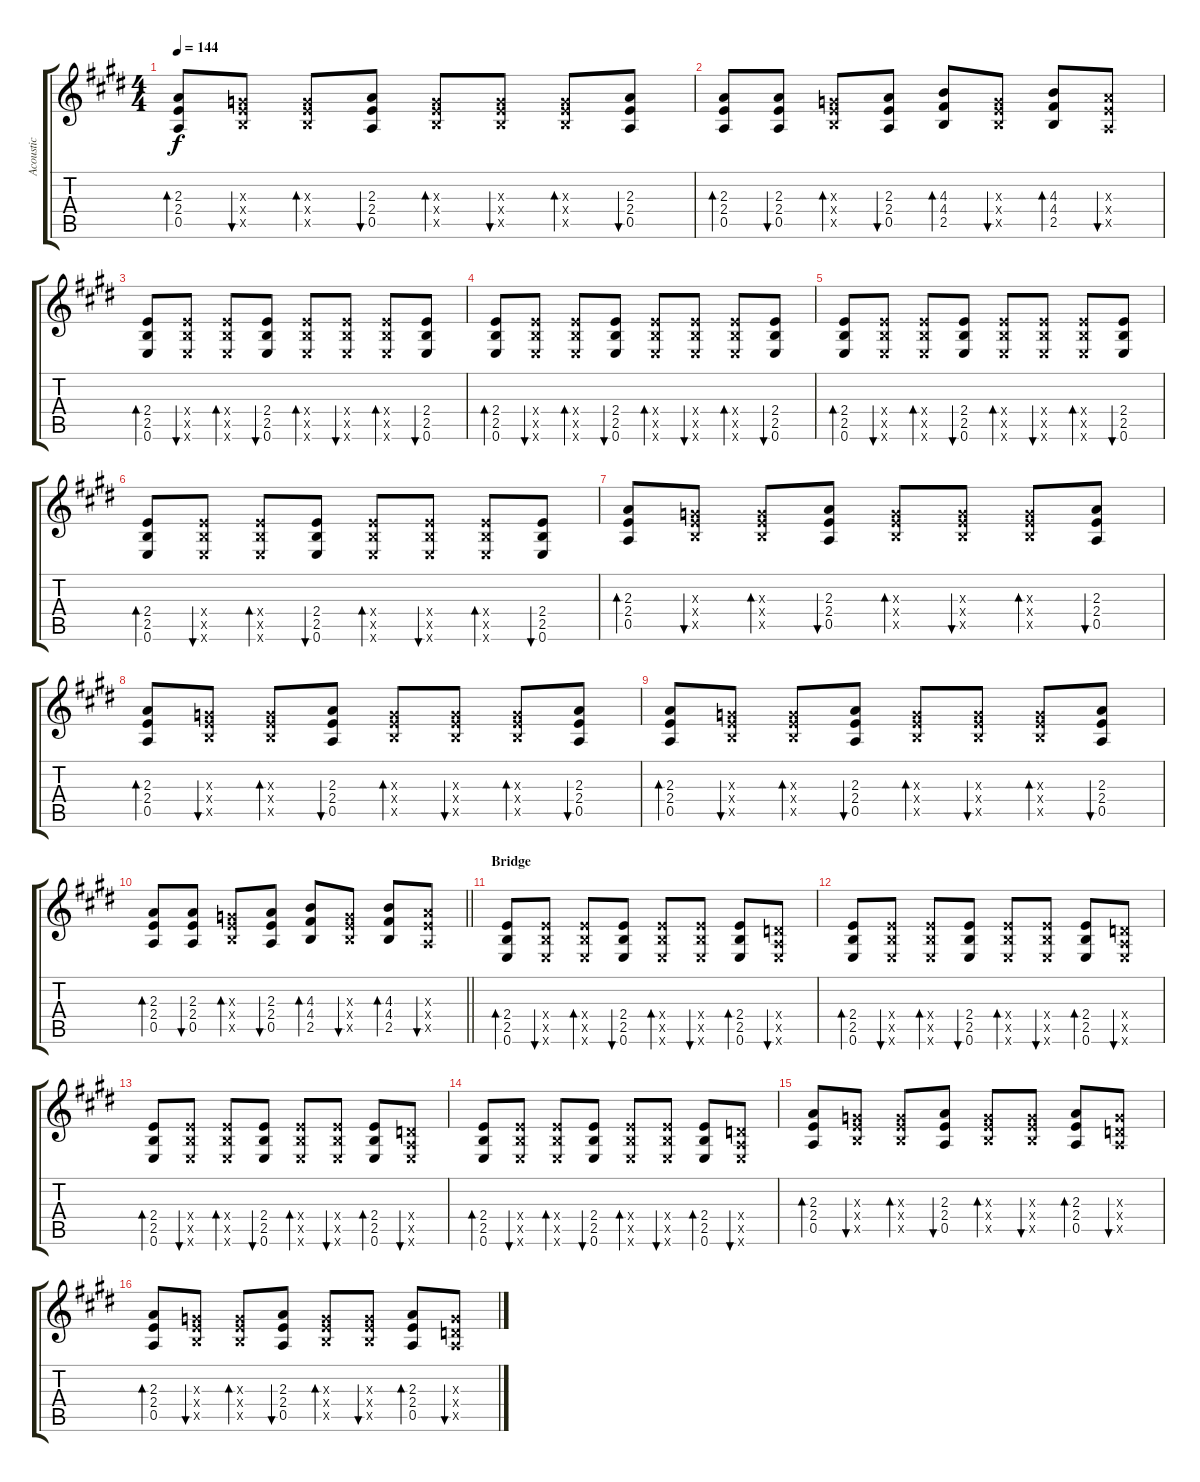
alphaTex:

\track ("Acoustic" "Acoustic") {instrument acousticguitarsteel}
\staff {score tabs}
\tuning (E4 B3 G3 D3 A2 E2) {hide}
\ts (4 4)
\tempo 144
\clef g2
\ks e
(2.3 2.4 0.5).8{bd 60 dy f} (0.3{x} 2.4{x} 2.5{x}).8{bu 30} (0.3{x} 2.4{x} 2.5{x}).8{bd 30} (2.3 2.4 0.5).8{bu 60} (0.3{x} 2.4{x} 2.5{x}).8{bd 30} (0.3{x} 2.4{x} 2.5{x}).8{bu 30} (0.3{x} 2.4{x} 2.5{x}).8{bd 30} (2.3 2.4 0.5).8{bu 60} |
(2.3 2.4 0.5).8{bd 60} (2.3 2.4 0.5).8{bu 30} (0.3{x} 2.4{x} 2.5{x}).8{bd 30} (2.3 2.4 0.5).8{bu 60} (4.3 4.4 2.5).8{bd 30} (0.3{x} 2.4{x} 2.5{x}).8{bu 30} (4.3 4.4 2.5).8{bd 30} (2.3{x} 2.4{x} 0.5{x}).8{bu 60} |
(2.4 2.5 0.6).8{bd 60} (2.4{x} 2.5{x} 0.6{x}).8{bu 30} (2.4{x} 2.5{x} 0.6{x}).8{bd 30} (2.4 2.5 0.6).8{bu 60} (2.4{x} 2.5{x} 0.6{x}).8{bd 30} (2.4{x} 2.5{x} 0.6{x}).8{bu 30} (2.4{x} 2.5{x} 0.6{x}).8{bd 30} (2.4 2.5 0.6).8{bu 60} |
(2.4 2.5 0.6).8{bd 60} (2.4{x} 2.5{x} 0.6{x}).8{bu 30} (2.4{x} 2.5{x} 0.6{x}).8{bd 30} (2.4 2.5 0.6).8{bu 60} (2.4{x} 2.5{x} 0.6{x}).8{bd 30} (2.4{x} 2.5{x} 0.6{x}).8{bu 30} (2.4{x} 2.5{x} 0.6{x}).8{bd 30} (2.4 2.5 0.6).8{bu 60} |
(2.4 2.5 0.6).8{bd 60} (2.4{x} 2.5{x} 0.6{x}).8{bu 30} (2.4{x} 2.5{x} 0.6{x}).8{bd 30} (2.4 2.5 0.6).8{bu 60} (2.4{x} 2.5{x} 0.6{x}).8{bd 30} (2.4{x} 2.5{x} 0.6{x}).8{bu 30} (2.4{x} 2.5{x} 0.6{x}).8{bd 30} (2.4 2.5 0.6).8{bu 60} |
(2.4 2.5 0.6).8{bd 60} (2.4{x} 2.5{x} 0.6{x}).8{bu 30} (2.4{x} 2.5{x} 0.6{x}).8{bd 30} (2.4 2.5 0.6).8{bu 60} (2.4{x} 2.5{x} 0.6{x}).8{bd 30} (2.4{x} 2.5{x} 0.6{x}).8{bu 30} (2.4{x} 2.5{x} 0.6{x}).8{bd 30} (2.4 2.5 0.6).8{bu 60} |
(2.3 2.4 0.5).8{bd 60} (0.3{x} 2.4{x} 2.5{x}).8{bu 30} (0.3{x} 2.4{x} 2.5{x}).8{bd 30} (2.3 2.4 0.5).8{bu 60} (0.3{x} 2.4{x} 2.5{x}).8{bd 30} (0.3{x} 2.4{x} 2.5{x}).8{bu 30} (0.3{x} 2.4{x} 2.5{x}).8{bd 30} (2.3 2.4 0.5).8{bu 60} |
(2.3 2.4 0.5).8{bd 60} (0.3{x} 2.4{x} 2.5{x}).8{bu 30} (0.3{x} 2.4{x} 2.5{x}).8{bd 30} (2.3 2.4 0.5).8{bu 60} (0.3{x} 2.4{x} 2.5{x}).8{bd 30} (0.3{x} 2.4{x} 2.5{x}).8{bu 30} (0.3{x} 2.4{x} 2.5{x}).8{bd 30} (2.3 2.4 0.5).8{bu 60} |
(2.3 2.4 0.5).8{bd 60} (0.3{x} 2.4{x} 2.5{x}).8{bu 30} (0.3{x} 2.4{x} 2.5{x}).8{bd 30} (2.3 2.4 0.5).8{bu 60} (0.3{x} 2.4{x} 2.5{x}).8{bd 30} (0.3{x} 2.4{x} 2.5{x}).8{bu 30} (0.3{x} 2.4{x} 2.5{x}).8{bd 30} (2.3 2.4 0.5).8{bu 60} |
\barLineRight lightlight
(2.3 2.4 0.5).8{bd 60} (2.3 2.4 0.5).8{bu 30} (0.3{x} 2.4{x} 2.5{x}).8{bd 30} (2.3 2.4 0.5).8{bu 60} (4.3 4.4 2.5).8{bd 30} (0.3{x} 2.4{x} 2.5{x}).8{bu 30} (4.3 4.4 2.5).8{bd 30} (2.3{x} 2.4{x} 0.5{x}).8{bu 60} |
\section ("" "Bridge")
(2.4 2.5 0.6).8{bd 60} (2.4{x} 2.5{x} 0.6{x}).8{bu 30} (2.4{x} 2.5{x} 0.6{x}).8{bd 30} (2.4 2.5 0.6).8{bu 60} (2.4{x} 2.5{x} 0.6{x}).8{bd 30} (2.4{x} 2.5{x} 0.6{x}).8{bu 30} (2.4 2.5 0.6).8{bd 30} (0.4{x} 0.5{x} 0.6{x}).8{bu 60} |
(2.4 2.5 0.6).8{bd 60} (2.4{x} 2.5{x} 0.6{x}).8{bu 30} (2.4{x} 2.5{x} 0.6{x}).8{bd 30} (2.4 2.5 0.6).8{bu 60} (2.4{x} 2.5{x} 0.6{x}).8{bd 30} (2.4{x} 2.5{x} 0.6{x}).8{bu 30} (2.4 2.5 0.6).8{bd 30} (0.4{x} 0.5{x} 0.6{x}).8{bu 60} |
(2.4 2.5 0.6).8{bd 60} (2.4{x} 2.5{x} 0.6{x}).8{bu 30} (2.4{x} 2.5{x} 0.6{x}).8{bd 30} (2.4 2.5 0.6).8{bu 60} (2.4{x} 2.5{x} 0.6{x}).8{bd 30} (2.4{x} 2.5{x} 0.6{x}).8{bu 30} (2.4 2.5 0.6).8{bd 30} (0.4{x} 0.5{x} 0.6{x}).8{bu 60} |
(2.4 2.5 0.6).8{bd 60} (2.4{x} 2.5{x} 0.6{x}).8{bu 30} (2.4{x} 2.5{x} 0.6{x}).8{bd 30} (2.4 2.5 0.6).8{bu 60} (2.4{x} 2.5{x} 0.6{x}).8{bd 30} (2.4{x} 2.5{x} 0.6{x}).8{bu 30} (2.4 2.5 0.6).8{bd 30} (0.4{x} 0.5{x} 0.6{x}).8{bu 60} |
(2.3 2.4 0.5).8{bd 60} (0.3{x} 2.4{x} 2.5{x}).8{bu 30} (0.3{x} 2.4{x} 2.5{x}).8{bd 30} (2.3 2.4 0.5).8{bu 60} (0.3{x} 2.4{x} 2.5{x}).8{bd 30} (0.3{x} 2.4{x} 2.5{x}).8{bu 30} (2.3 2.4 0.5).8{bd 60} (0.3{x} 0.4{x} 0.5{x}).8{bu 60} |
(2.3 2.4 0.5).8{bd 60} (0.3{x} 2.4{x} 2.5{x}).8{bu 30} (0.3{x} 2.4{x} 2.5{x}).8{bd 30} (2.3 2.4 0.5).8{bu 60} (0.3{x} 2.4{x} 2.5{x}).8{bd 30} (0.3{x} 2.4{x} 2.5{x}).8{bu 30} (2.3 2.4 0.5).8{bd 60} (0.3{x} 0.4{x} 0.5{x}).8{bu 60}
